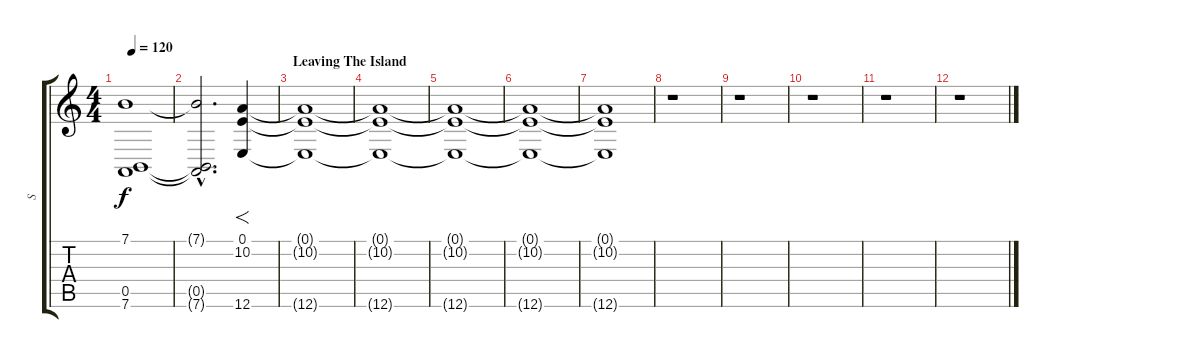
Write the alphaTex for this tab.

\track ("S" "S") {instrument ocarina}
\staff {score tabs}
\tuning (E4 B3 G3 D3 A2 E2) {hide}
\ts (4 4)
\tempo 120
\clef g2
\ks c
(7.1 0.5 7.6).1{dy f volume 0} |
(7.1{hac t} 0.5{hac t} 7.6{hac t}).2{d} (0.1 10.2 12.6).4{f volume 10} |
\section ("" "Leaving The Island")
(0.1{t} 10.2{t} 12.6{t}).1 |
(0.1{t} 10.2{t} 12.6{t}).1 |
(0.1{t} 10.2{t} 12.6{t}).1{volume 0} |
(0.1{t} 10.2{t} 12.6{t}).1 |
(0.1{t} 10.2{t} 12.6{t}).1 |
r.1 |
r.1 |
r.1 |
r.1 |
r.1
